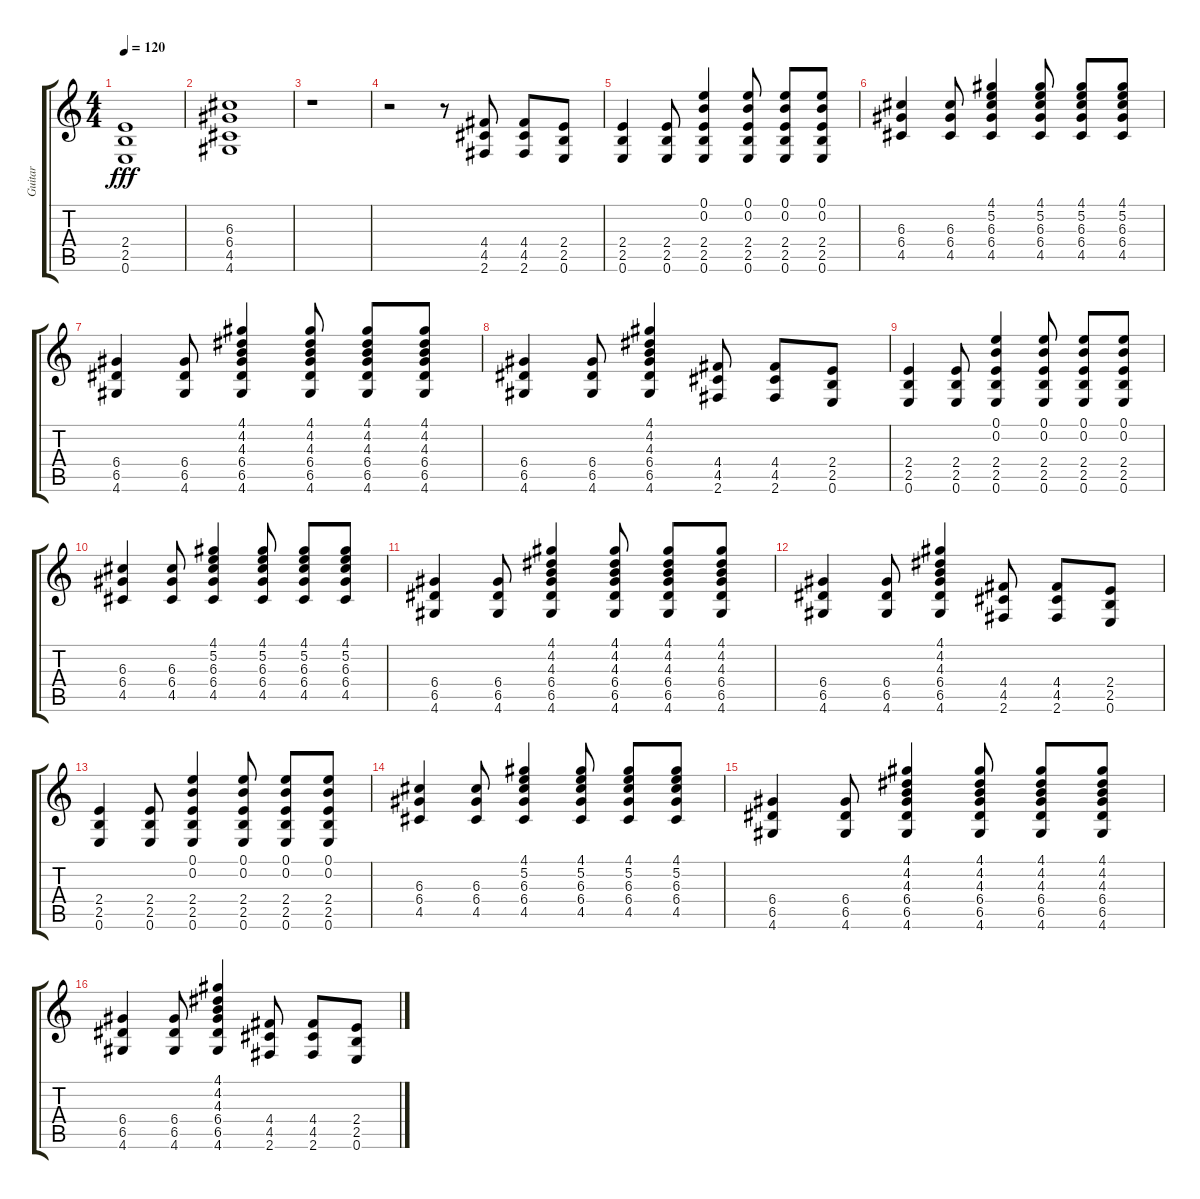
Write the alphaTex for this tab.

\track ("Guitar" "Guitar") {instrument distortionguitar}
\staff {score tabs}
\tuning (E4 B3 G3 D3 A2 E2) {hide}
\ts (4 4)
\tempo 120
\clef g2
\ks c
(2.4 2.5 0.6).1{dy fff} |
(6.3 6.4 4.5 4.6).1 |
r.1 |
r.2 r.8 (4.4 4.5 2.6).8 (4.4 4.5 2.6).8 (2.4 2.5 0.6).8 |
(2.4 2.5 0.6).4{volume 16 balance 8 instrument overdrivenguitar} (2.4 2.5 0.6).8 (0.1 0.2 2.4 2.5 0.6).4 (0.1 0.2 2.4 2.5 0.6).8 (0.1 0.2 2.4 2.5 0.6).8 (0.1 0.2 2.4 2.5 0.6).8 |
(6.3 6.4 4.5).4 (6.3 6.4 4.5).8 (4.1 5.2 6.3 6.4 4.5).4 (4.1 5.2 6.3 6.4 4.5).8 (4.1 5.2 6.3 6.4 4.5).8 (4.1 5.2 6.3 6.4 4.5).8 |
(6.4 6.5 4.6).4 (6.4 6.5 4.6).8 (4.1 4.2 4.3 6.4 6.5 4.6).4 (4.1 4.2 4.3 6.4 6.5 4.6).8 (4.1 4.2 4.3 6.4 6.5 4.6).8 (4.1 4.2 4.3 6.4 6.5 4.6).8 |
(6.4 6.5 4.6).4 (6.4 6.5 4.6).8 (4.1 4.2 4.3 6.4 6.5 4.6).4 (4.4 4.5 2.6).8 (4.4 4.5 2.6).8 (2.4 2.5 0.6).8 |
(2.4 2.5 0.6).4 (2.4 2.5 0.6).8 (0.1 0.2 2.4 2.5 0.6).4 (0.1 0.2 2.4 2.5 0.6).8 (0.1 0.2 2.4 2.5 0.6).8 (0.1 0.2 2.4 2.5 0.6).8 |
(6.3 6.4 4.5).4 (6.3 6.4 4.5).8 (4.1 5.2 6.3 6.4 4.5).4 (4.1 5.2 6.3 6.4 4.5).8 (4.1 5.2 6.3 6.4 4.5).8 (4.1 5.2 6.3 6.4 4.5).8 |
(6.4 6.5 4.6).4 (6.4 6.5 4.6).8 (4.1 4.2 4.3 6.4 6.5 4.6).4 (4.1 4.2 4.3 6.4 6.5 4.6).8 (4.1 4.2 4.3 6.4 6.5 4.6).8 (4.1 4.2 4.3 6.4 6.5 4.6).8 |
(6.4 6.5 4.6).4 (6.4 6.5 4.6).8 (4.1 4.2 4.3 6.4 6.5 4.6).4 (4.4 4.5 2.6).8 (4.4 4.5 2.6).8 (2.4 2.5 0.6).8 |
(2.4 2.5 0.6).4 (2.4 2.5 0.6).8 (0.1 0.2 2.4 2.5 0.6).4 (0.1 0.2 2.4 2.5 0.6).8 (0.1 0.2 2.4 2.5 0.6).8 (0.1 0.2 2.4 2.5 0.6).8 |
(6.3 6.4 4.5).4 (6.3 6.4 4.5).8 (4.1 5.2 6.3 6.4 4.5).4 (4.1 5.2 6.3 6.4 4.5).8 (4.1 5.2 6.3 6.4 4.5).8 (4.1 5.2 6.3 6.4 4.5).8 |
(6.4 6.5 4.6).4 (6.4 6.5 4.6).8 (4.1 4.2 4.3 6.4 6.5 4.6).4 (4.1 4.2 4.3 6.4 6.5 4.6).8 (4.1 4.2 4.3 6.4 6.5 4.6).8 (4.1 4.2 4.3 6.4 6.5 4.6).8 |
(6.4 6.5 4.6).4 (6.4 6.5 4.6).8 (4.1 4.2 4.3 6.4 6.5 4.6).4 (4.4 4.5 2.6).8 (4.4 4.5 2.6).8 (2.4 2.5 0.6).8
